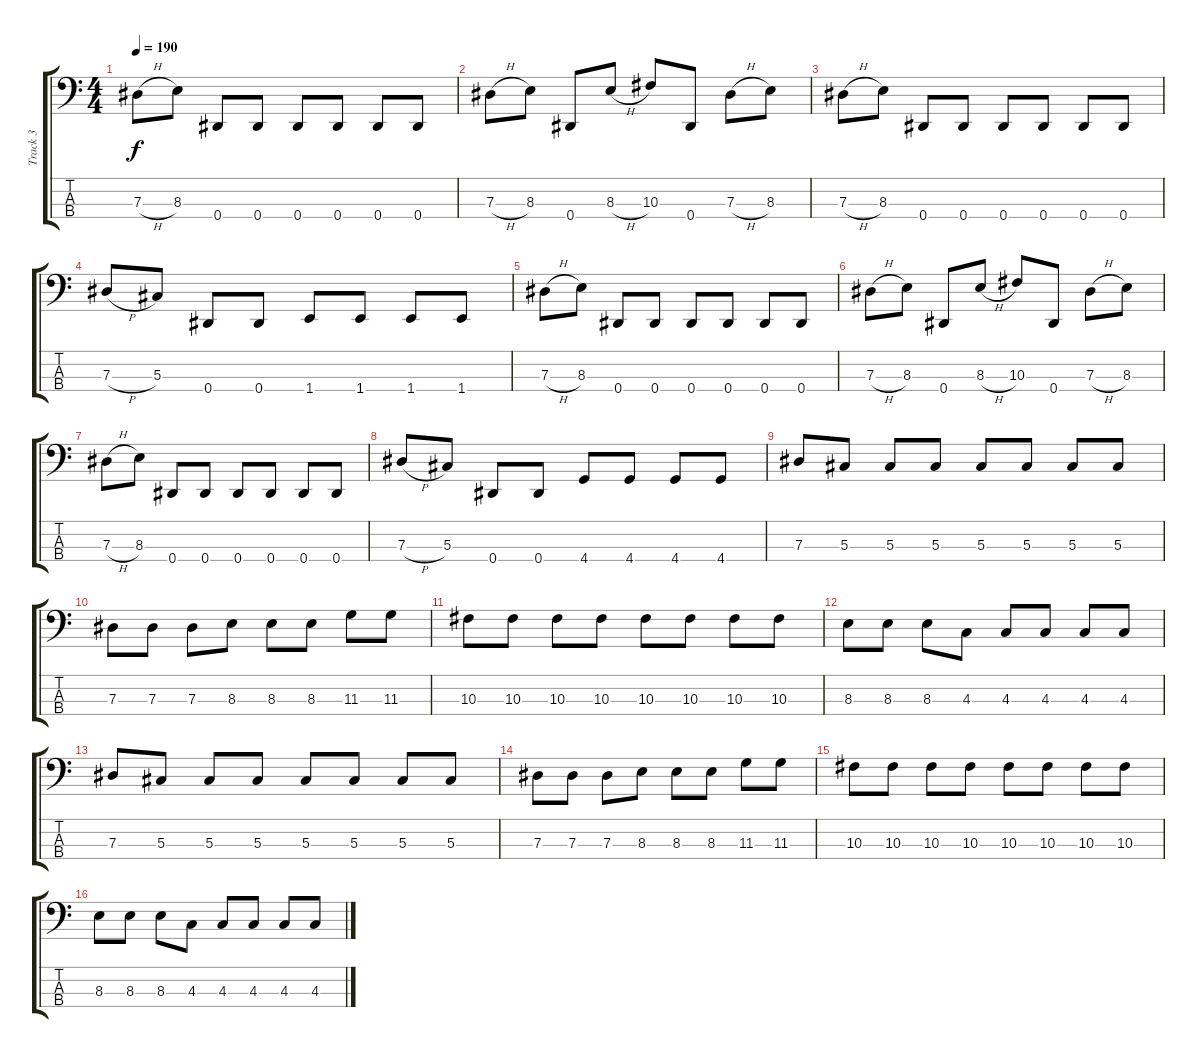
\track ("Track 3" "Track 3") {instrument electricbassfinger}
\staff {score tabs}
\tuning (Gb2 Db2 Ab1 Eb1) {hide}
\ts (4 4)
\tempo 190
\clef f4
\ks c
7.3{h}.8{dy f} 8.3.8 0.4.8 0.4.8 0.4.8 0.4.8 0.4.8 0.4.8 |
7.3{h}.8 8.3.8 0.4.8 8.3{h}.8 10.3.8 0.4.8 7.3{h}.8 8.3.8 |
7.3{h}.8 8.3.8 0.4.8 0.4.8 0.4.8 0.4.8 0.4.8 0.4.8 |
7.3{h}.8 5.3.8 0.4.8 0.4.8 1.4.8 1.4.8 1.4.8 1.4.8 |
7.3{h}.8 8.3.8 0.4.8 0.4.8 0.4.8 0.4.8 0.4.8 0.4.8 |
7.3{h}.8 8.3.8 0.4.8 8.3{h}.8 10.3.8 0.4.8 7.3{h}.8 8.3.8 |
7.3{h}.8 8.3.8 0.4.8 0.4.8 0.4.8 0.4.8 0.4.8 0.4.8 |
7.3{h}.8 5.3.8 0.4.8 0.4.8 4.4.8 4.4.8 4.4.8 4.4.8 |
7.3.8 5.3.8 5.3.8 5.3.8 5.3.8 5.3.8 5.3.8 5.3.8 |
7.3.8 7.3.8 7.3.8 8.3.8 8.3.8 8.3.8 11.3.8 11.3.8 |
10.3.8 10.3.8 10.3.8 10.3.8 10.3.8 10.3.8 10.3.8 10.3.8 |
8.3.8 8.3.8 8.3.8 4.3.8 4.3.8 4.3.8 4.3.8 4.3.8 |
7.3.8 5.3.8 5.3.8 5.3.8 5.3.8 5.3.8 5.3.8 5.3.8 |
7.3.8 7.3.8 7.3.8 8.3.8 8.3.8 8.3.8 11.3.8 11.3.8 |
10.3.8 10.3.8 10.3.8 10.3.8 10.3.8 10.3.8 10.3.8 10.3.8 |
8.3.8 8.3.8 8.3.8 4.3.8 4.3.8 4.3.8 4.3.8 4.3.8
